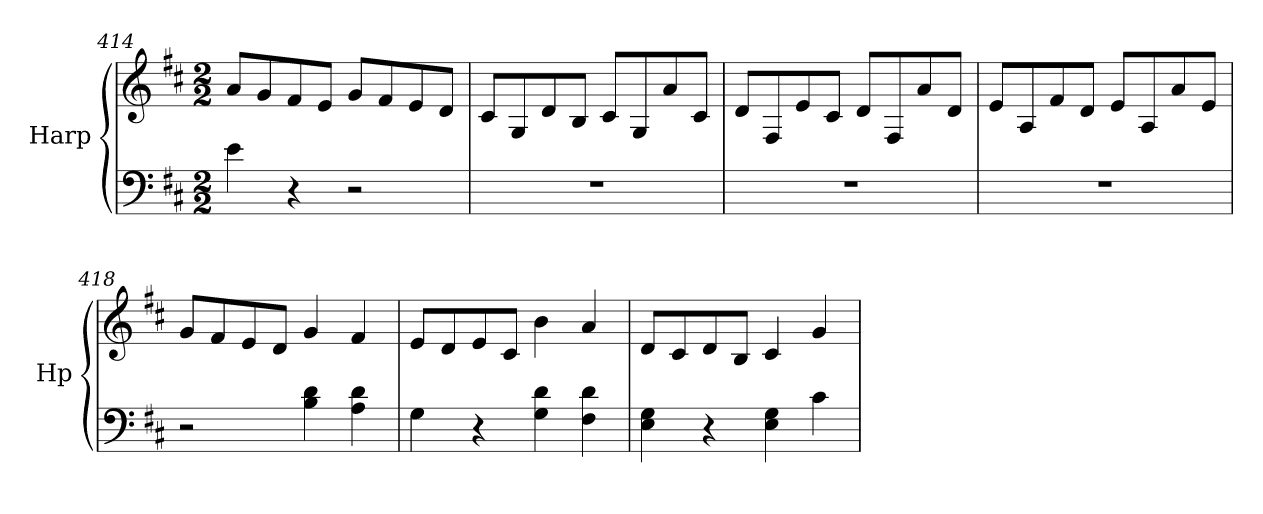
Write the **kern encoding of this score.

**kern	**kern
*part1	*part1
*staff2	*staff1
*I"Harp	*
*I'Hp	*
*clefF4	*clefG2
*k[f#c#]	*k[f#c#]
*M2/2	*M2/2
=414	=414
4e\	8a/L
.	8g/
4r	8f#/
.	8e/J
2r	8g/L
.	8f#/
.	8e/
.	8d/J
=415	=415
1r	8c#/L
.	8G/
.	8d/
.	8B/J
.	8c#/L
.	8G/
.	8a/
.	8c#/J
=416	=416
1r	8d/L
.	8F#/
.	8e/
.	8c#/J
.	8d/L
.	8F#/
.	8a/
.	8d/J
!!LO:PB:g=z
=417	=417
1r	8e/L
.	8A/
.	8f#/
.	8d/J
.	8e/L
.	8A/
.	8a/
.	8e/J
=418	=418
2r	8g/L
.	8f#/
.	8e/
.	8d/J
4B\ 4d\	4g/
4A\ 4d\	4f#/
=419	=419
4G\	8e/L
.	8d/
4r	8e/
.	8c#/J
4G\ 4d\	4b\
4F#\ 4d\	4a/
=420	=420
4E\ 4G\	8d/L
.	8c#/
4r	8d/
.	8B/J
4E\ 4G\	4c#/
4c#\	4g/
=	=
*-	*-
